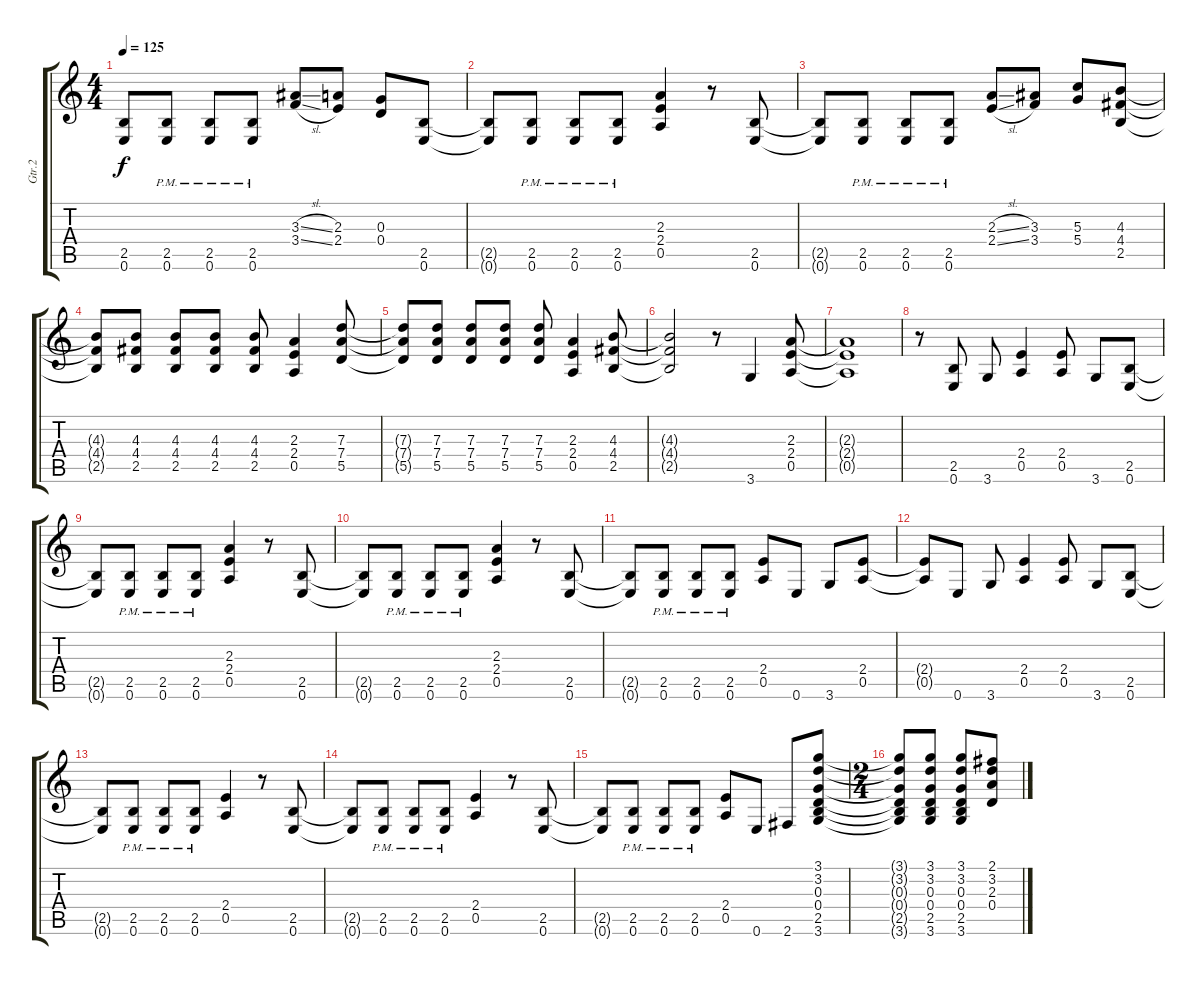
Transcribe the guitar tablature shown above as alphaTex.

\track ("Gtr.2" "Gtr.2") {instrument overdrivenguitar}
\staff {score tabs}
\tuning (E4 B3 G3 D3 A2 E2) {hide}
\ts (4 4)
\tempo 125
\clef g2
\ks c
(2.5{t} 0.6{t}).8{dy f} (2.5{pm} 0.6{pm}).8 (2.5{pm} 0.6{pm}).8 (2.5{pm} 0.6{pm}).8 (3.3{sl} 3.4{sl}).8 (2.3 2.4).8 (0.3 0.4).8 (2.5 0.6).8 |
(2.5{t} 0.6{t}).8 (2.5{pm} 0.6{pm}).8 (2.5{pm} 0.6{pm}).8 (2.5{pm} 0.6{pm}).8 (2.3 2.4 0.5).4 r.8 (2.5 0.6).8 |
(2.5{t} 0.6{t}).8 (2.5{pm} 0.6{pm}).8 (2.5{pm} 0.6{pm}).8 (2.5{pm} 0.6{pm}).8 (2.3{sl} 2.4{sl}).8 (3.3 3.4).8 (5.3 5.4).8 (4.3 4.4 2.5).8 |
(4.3{t} 4.4{t} 2.5{t}).8 (4.3 4.4 2.5).8 (4.3 4.4 2.5).8 (4.3 4.4 2.5).8 (4.3 4.4 2.5).8 (2.3 2.4 0.5).4 (7.3 7.4 5.5).8 |
(7.3{t} 7.4{t} 5.5{t}).8 (7.3 7.4 5.5).8 (7.3 7.4 5.5).8 (7.3 7.4 5.5).8 (7.3 7.4 5.5).8 (2.3 2.4 0.5).4 (4.3 4.4 2.5).8 |
(4.3{t} 4.4{t} 2.5{t}).2 r.8 3.6.4 (2.3 2.4 0.5).8 |
(2.3{t} 2.4{t} 0.5{t}).1 |
r.8 (2.5 0.6).8 3.6.8 (2.4 0.5).4 (2.4 0.5).8 3.6.8 (2.5 0.6).8 |
(2.5{t} 0.6{t}).8 (2.5{pm} 0.6{pm}).8 (2.5{pm} 0.6{pm}).8 (2.5{pm} 0.6{pm}).8 (2.3 2.4 0.5).4 r.8 (2.5 0.6).8 |
(2.5{t} 0.6{t}).8 (2.5{pm} 0.6{pm}).8 (2.5{pm} 0.6{pm}).8 (2.5{pm} 0.6{pm}).8 (2.3 2.4 0.5).4 r.8 (2.5 0.6).8 |
(2.5{t} 0.6{t}).8 (2.5{pm} 0.6{pm}).8 (2.5{pm} 0.6{pm}).8 (2.5{pm} 0.6{pm}).8 (2.4 0.5).8 0.6.8 3.6.8 (2.4 0.5).8 |
(2.4{t} 0.5{t}).8 0.6.8 3.6.8 (2.4 0.5).4 (2.4 0.5).8 3.6.8 (2.5 0.6).8 |
(2.5{t} 0.6{t}).8 (2.5{pm} 0.6{pm}).8 (2.5{pm} 0.6{pm}).8 (2.5{pm} 0.6{pm}).8 (2.4 0.5).4 r.8 (2.5 0.6).8 |
(2.5{t} 0.6{t}).8 (2.5{pm} 0.6{pm}).8 (2.5{pm} 0.6{pm}).8 (2.5{pm} 0.6{pm}).8 (2.4 0.5).4 r.8 (2.5 0.6).8 |
(2.5{t} 0.6{t}).8 (2.5{pm} 0.6{pm}).8 (2.5{pm} 0.6{pm}).8 (2.5{pm} 0.6{pm}).8 (2.4 0.5).8 0.6.8 2.6.8 (3.1 3.2 0.3 0.4 2.5 3.6).8 |
\ts (2 4)
(3.1{t} 3.2{t} 0.3{t} 0.4{t} 2.5{t} 3.6{t}).8 (3.1 3.2 0.3 0.4 2.5 3.6).8 (3.1 3.2 0.3 0.4 2.5 3.6).8 (2.1 3.2 2.3 0.4).8
